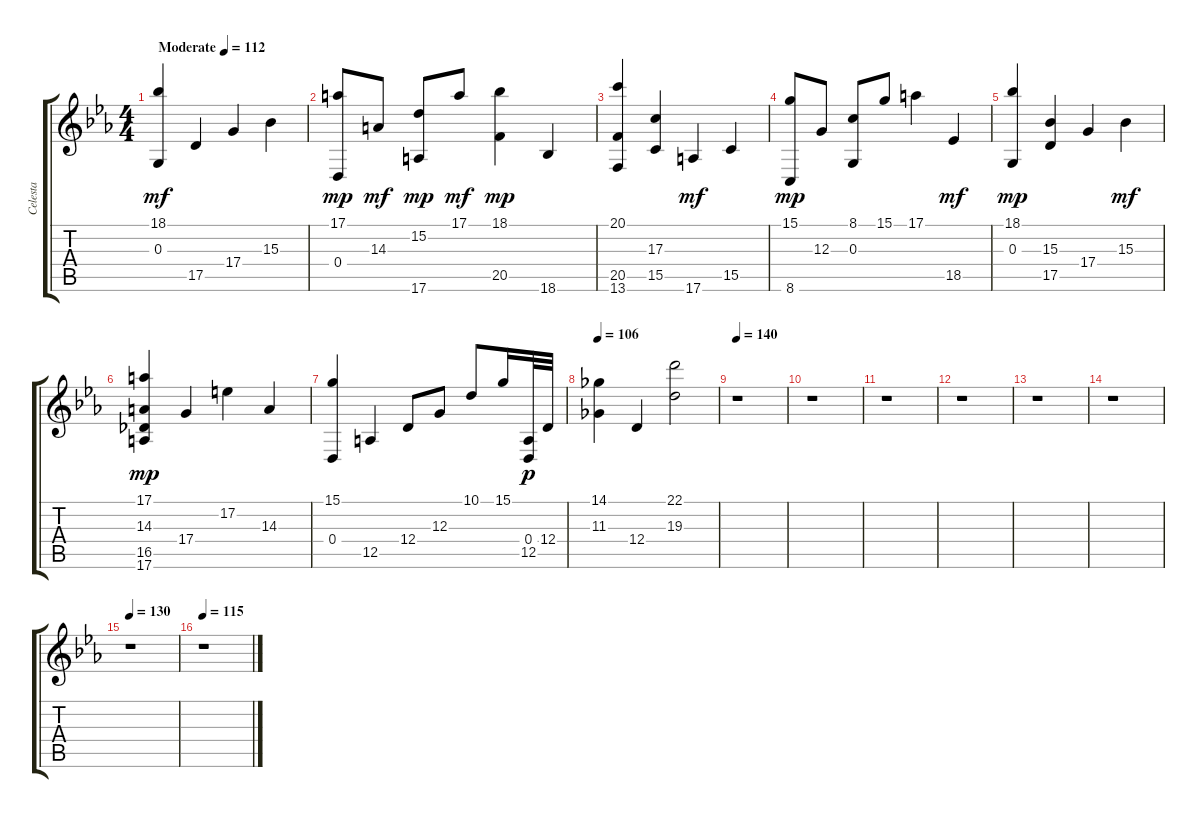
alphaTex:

\track ("Celesta" "Celesta") {instrument marimba}
\staff {score tabs}
\tuning (E4 B3 G3 D3 A2 E2) {hide}
\ts (4 4)
\tempo (112 "Moderate")
\clef g2
\ks cminor
(18.1 0.3).4{dy mf instrument marimba} 17.5.4 17.4.4 15.3.4 |
(17.1 0.4).8{dy mp} 14.3.8{dy mf} (15.2 17.6).8{dy mp} 17.1.8{dy mf} (18.1 20.5).4{dy mp} 18.6.4 |
(20.1 20.5 13.6).4 (17.3 15.5).4 17.6.4{dy mf} 15.5.4 |
(15.1 8.6).8{dy mp} 12.3.8 (8.1 0.3).8 15.1.8 17.1.4 18.5.4{dy mf} |
(18.1 0.3).4{dy mp} (15.3 17.5).4 17.4.4 15.3.4{dy mf} |
(17.1 14.3 16.5 17.6).4{dy mp} 17.4.4 17.2.4 14.3.4 |
(15.1 0.4).4 12.5.4 12.4.8 12.3.8 10.1.8 15.1.16 (0.4 12.5).32{dy p} 12.4.32 |
\tempo 106
(14.1 11.3).4 12.4.4 (22.1 19.3).2 |
\tempo 140
r.1 |
r.1 |
r.1 |
r.1 |
r.1 |
r.1 |
\tempo 130
r.1 |
\tempo 120
\tempo 115
r.1
